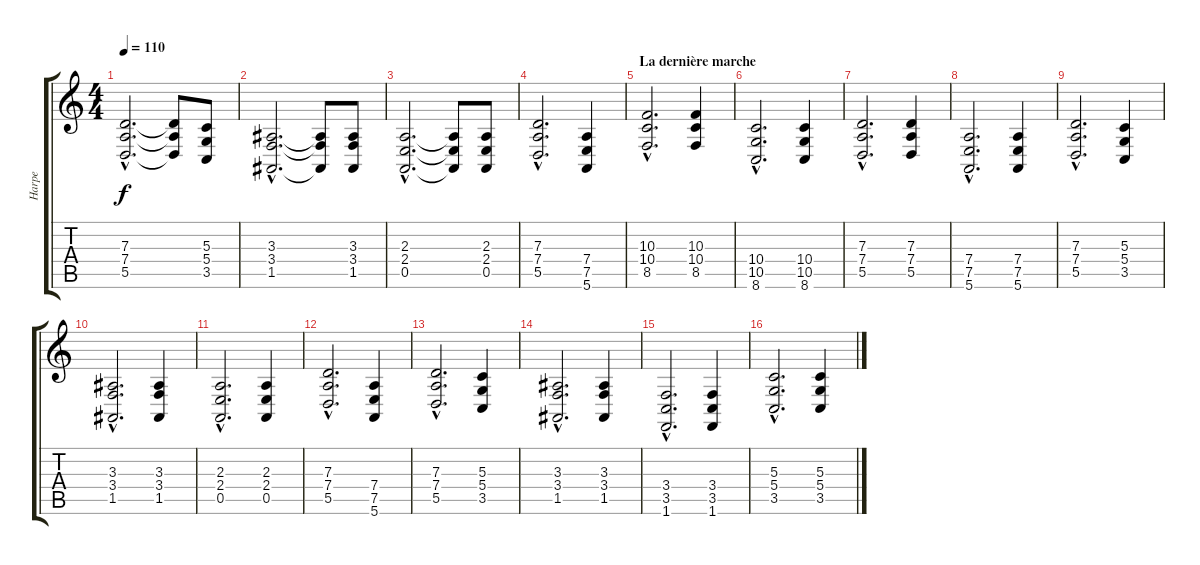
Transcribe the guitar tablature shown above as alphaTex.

\track ("Harpe" "Harpe") {instrument orchestralharp}
\staff {score tabs}
\tuning (E4 B3 G3 D3 A2 E2) {hide}
\ts (4 4)
\tempo 110
\clef g2
\ks c
(7.3{hac} 7.4{hac} 5.5{hac}).2{d dy f instrument stringensemble1} (7.3{t} 7.4{t} 5.5{t}).8 (5.3 5.4 3.5).8 |
(3.3{hac} 3.4{hac} 1.5{hac}).2{d} (3.3{t} 3.4{t} 1.5{t}).8 (3.3 3.4 1.5).8 |
(2.3{hac} 2.4{hac} 0.5{hac}).2{d} (2.3{t} 2.4{t} 0.5{t}).8 (2.3 2.4 0.5).8 |
(7.3{hac} 7.4{hac} 5.5{hac}).2{d} (7.4 7.5 5.6).4 |
\section ("" "La dernière marche")
(10.3{hac} 10.4{hac} 8.5{hac}).2{d instrument stringensemble1} (10.3 10.4 8.5).4 |
(10.4{hac} 10.5{hac} 8.6{hac}).2{d} (10.4 10.5 8.6).4 |
(7.3{hac} 7.4{hac} 5.5{hac}).2{d} (7.3 7.4 5.5).4 |
(7.4{hac} 7.5{hac} 5.6{hac}).2{d} (7.4 7.5 5.6).4 |
(7.3{hac} 7.4{hac} 5.5{hac}).2{d instrument stringensemble1} (5.3 5.4 3.5).4 |
(3.3{hac} 3.4{hac} 1.5{hac}).2{d} (3.3 3.4 1.5).4 |
(2.3{hac} 2.4{hac} 0.5{hac}).2{d} (2.3 2.4 0.5).4 |
(7.3{hac} 7.4{hac} 5.5{hac}).2{d} (7.4 7.5 5.6).4 |
(7.3{hac} 7.4{hac} 5.5{hac}).2{d instrument stringensemble1} (5.3 5.4 3.5).4 |
(3.3{hac} 3.4{hac} 1.5{hac}).2{d instrument stringensemble1} (3.3 3.4 1.5).4 |
(3.4{hac} 3.5{hac} 1.6{hac}).2{d} (3.4 3.5 1.6).4 |
(5.3{hac} 5.4{hac} 3.5{hac}).2{d} (5.3 5.4 3.5).4
